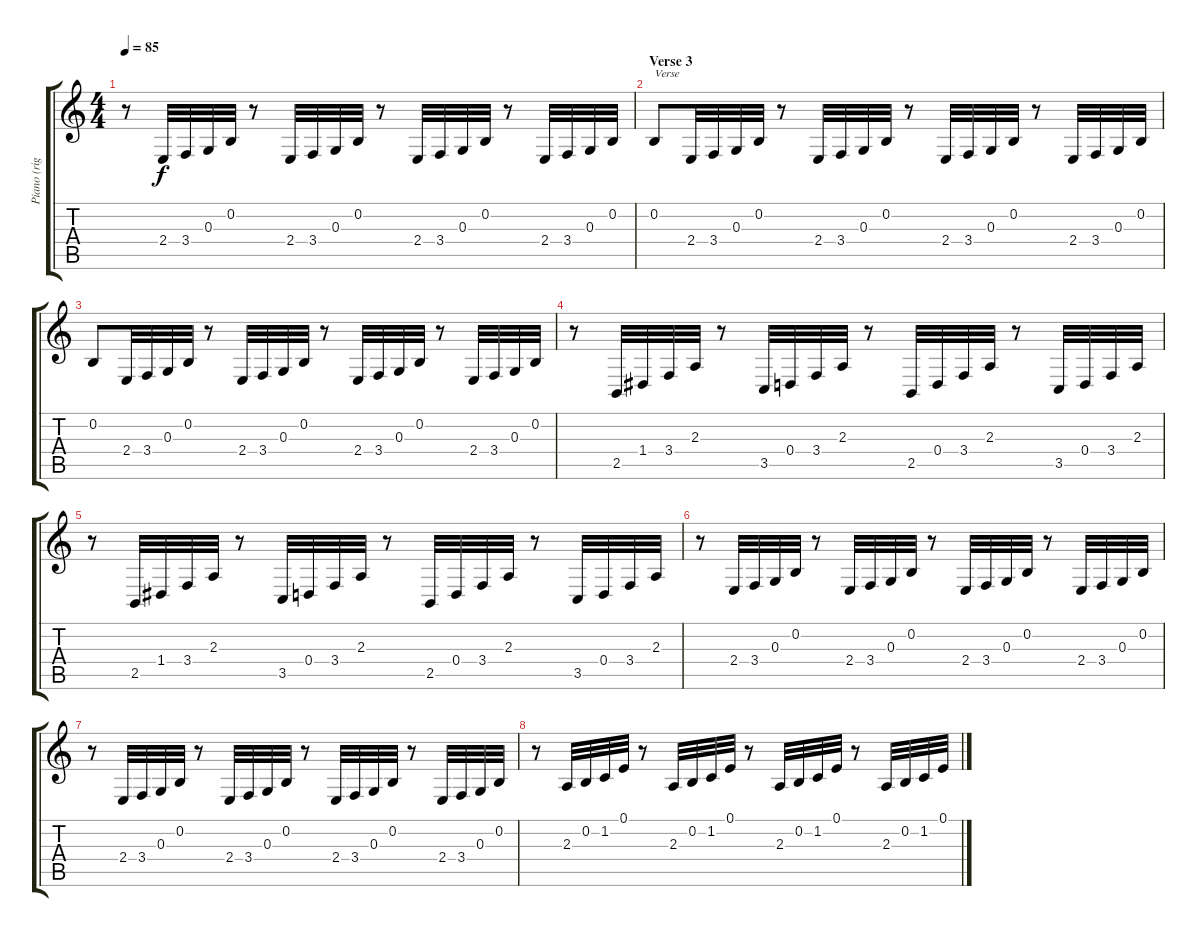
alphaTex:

\track ("Piano (right hand)" "Piano (rig") {instrument brightacousticpiano}
\staff {score tabs}
\tuning (E4 B3 G3 D3 A2 E2) {hide}
\ts (4 4)
\tempo 85
\clef g2
\ks c
r.8{dy f} 2.4.32 3.4.32 0.3.32 0.2.32 r.8 2.4.32 3.4.32 0.3.32 0.2.32 r.8 2.4.32 3.4.32 0.3.32 0.2.32 r.8 2.4.32 3.4.32 0.3.32 0.2.32 |
\section ("" "Verse 3")
0.2.8{txt "Verse"} 2.4.32 3.4.32 0.3.32 0.2.32 r.8 2.4.32 3.4.32 0.3.32 0.2.32 r.8 2.4.32 3.4.32 0.3.32 0.2.32 r.8 2.4.32 3.4.32 0.3.32 0.2.32 |
0.2.8 2.4.32 3.4.32 0.3.32 0.2.32 r.8 2.4.32 3.4.32 0.3.32 0.2.32 r.8 2.4.32 3.4.32 0.3.32 0.2.32 r.8 2.4.32 3.4.32 0.3.32 0.2.32 |
r.8 2.5.32 1.4.32 3.4.32 2.3.32 r.8 3.5.32 0.4.32 3.4.32 2.3.32 r.8 2.5.32 0.4.32 3.4.32 2.3.32 r.8 3.5.32 0.4.32 3.4.32 2.3.32 |
r.8 2.5.32 1.4.32 3.4.32 2.3.32 r.8 3.5.32 0.4.32 3.4.32 2.3.32 r.8 2.5.32 0.4.32 3.4.32 2.3.32 r.8 3.5.32 0.4.32 3.4.32 2.3.32 |
r.8 2.4.32 3.4.32 0.3.32 0.2.32 r.8 2.4.32 3.4.32 0.3.32 0.2.32 r.8 2.4.32 3.4.32 0.3.32 0.2.32 r.8 2.4.32 3.4.32 0.3.32 0.2.32 |
r.8 2.4.32 3.4.32 0.3.32 0.2.32 r.8 2.4.32 3.4.32 0.3.32 0.2.32 r.8 2.4.32 3.4.32 0.3.32 0.2.32 r.8 2.4.32 3.4.32 0.3.32 0.2.32 |
r.8 2.3.32 0.2.32 1.2.32 0.1.32 r.8 2.3.32 0.2.32 1.2.32 0.1.32 r.8 2.3.32 0.2.32 1.2.32 0.1.32 r.8 2.3.32 0.2.32 1.2.32 0.1.32
